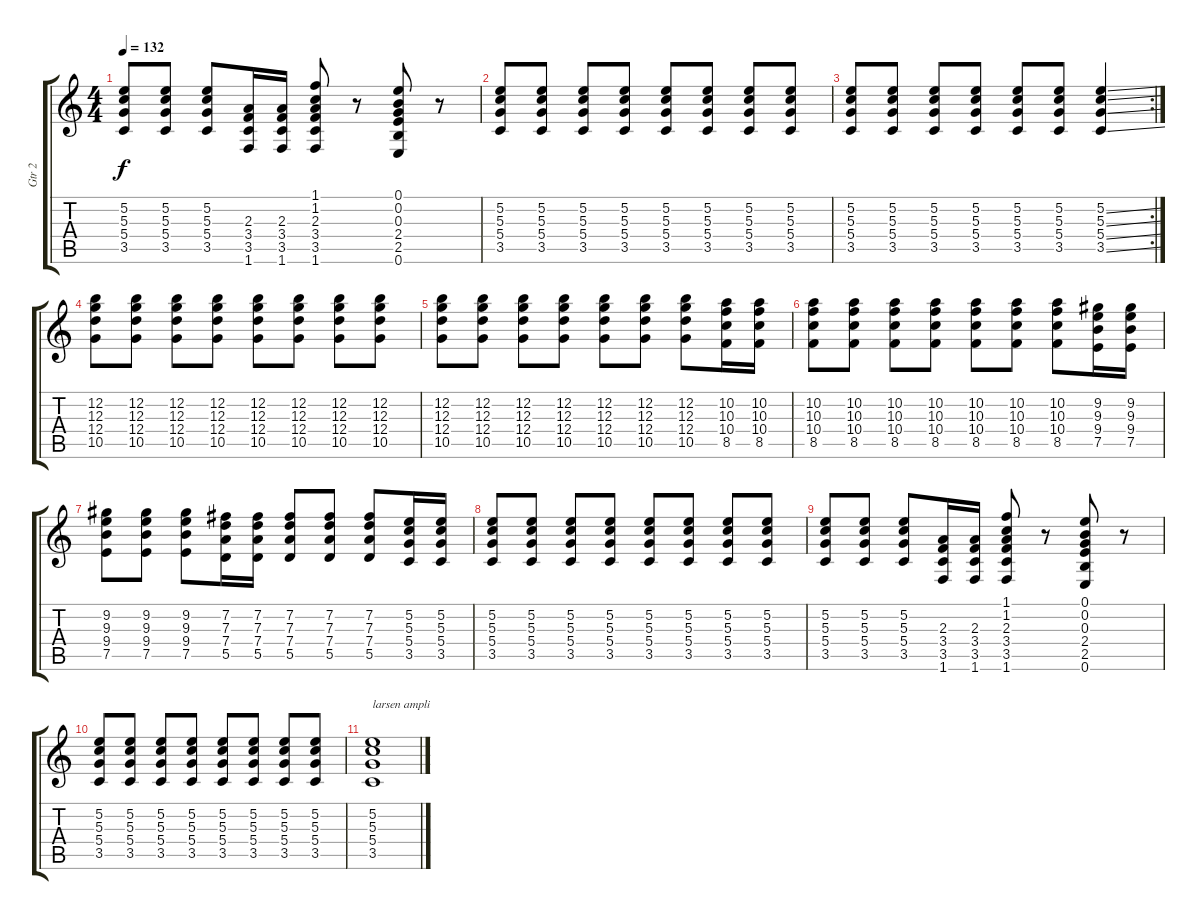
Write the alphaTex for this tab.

\track ("Gtr 2" "Gtr 2") {instrument distortionguitar}
\staff {score tabs}
\tuning (E4 B3 G3 D3 A2 E2) {hide}
\ts (4 4)
\tempo 132
\clef g2
\ks c
(5.2 5.3 5.4 3.5).8{dy f} (5.2 5.3 5.4 3.5).8 (5.2 5.3 5.4 3.5).8 (2.3 3.4 3.5 1.6).16 (2.3 3.4 3.5 1.6).16 (1.1 1.2 2.3 3.4 3.5 1.6).8 r.8 (0.1 0.2 0.3 2.4 2.5 0.6).8 r.8 |
(5.2 5.3 5.4 3.5).8 (5.2 5.3 5.4 3.5).8 (5.2 5.3 5.4 3.5).8 (5.2 5.3 5.4 3.5).8 (5.2 5.3 5.4 3.5).8 (5.2 5.3 5.4 3.5).8 (5.2 5.3 5.4 3.5).8 (5.2 5.3 5.4 3.5).8 |
\rc 2
(5.2 5.3 5.4 3.5).8 (5.2 5.3 5.4 3.5).8 (5.2 5.3 5.4 3.5).8 (5.2 5.3 5.4 3.5).8 (5.2 5.3 5.4 3.5).8 (5.2 5.3 5.4 3.5).8 (5.2{ss} 5.3{ss} 5.4{ss} 3.5{ss}).4 |
(12.2 12.3 12.4 10.5).8 (12.2 12.3 12.4 10.5).8 (12.2 12.3 12.4 10.5).8 (12.2 12.3 12.4 10.5).8 (12.2 12.3 12.4 10.5).8 (12.2 12.3 12.4 10.5).8 (12.2 12.3 12.4 10.5).8 (12.2 12.3 12.4 10.5).8 |
(12.2 12.3 12.4 10.5).8 (12.2 12.3 12.4 10.5).8 (12.2 12.3 12.4 10.5).8 (12.2 12.3 12.4 10.5).8 (12.2 12.3 12.4 10.5).8 (12.2 12.3 12.4 10.5).8 (12.2 12.3 12.4 10.5).8 (10.2 10.3 10.4 8.5).16 (10.2 10.3 10.4 8.5).16 |
(10.2 10.3 10.4 8.5).8 (10.2 10.3 10.4 8.5).8 (10.2 10.3 10.4 8.5).8 (10.2 10.3 10.4 8.5).8 (10.2 10.3 10.4 8.5).8 (10.2 10.3 10.4 8.5).8 (10.2 10.3 10.4 8.5).8 (9.2 9.3 9.4 7.5).16 (9.2 9.3 9.4 7.5).16 |
(9.2 9.3 9.4 7.5).8 (9.2 9.3 9.4 7.5).8 (9.2 9.3 9.4 7.5).8 (7.2 7.3 7.4 5.5).16 (7.2 7.3 7.4 5.5).16 (7.2 7.3 7.4 5.5).8 (7.2 7.3 7.4 5.5).8 (7.2 7.3 7.4 5.5).8 (5.2 5.3 5.4 3.5).16 (5.2 5.3 5.4 3.5).16 |
(5.2 5.3 5.4 3.5).8 (5.2 5.3 5.4 3.5).8 (5.2 5.3 5.4 3.5).8 (5.2 5.3 5.4 3.5).8 (5.2 5.3 5.4 3.5).8 (5.2 5.3 5.4 3.5).8 (5.2 5.3 5.4 3.5).8 (5.2 5.3 5.4 3.5).8 |
(5.2 5.3 5.4 3.5).8 (5.2 5.3 5.4 3.5).8 (5.2 5.3 5.4 3.5).8 (2.3 3.4 3.5 1.6).16 (2.3 3.4 3.5 1.6).16 (1.1 1.2 2.3 3.4 3.5 1.6).8 r.8 (0.1 0.2 0.3 2.4 2.5 0.6).8 r.8 |
(5.2 5.3 5.4 3.5).8 (5.2 5.3 5.4 3.5).8 (5.2 5.3 5.4 3.5).8 (5.2 5.3 5.4 3.5).8 (5.2 5.3 5.4 3.5).8 (5.2 5.3 5.4 3.5).8 (5.2 5.3 5.4 3.5).8 (5.2 5.3 5.4 3.5).8 |
(5.2 5.3 5.4 3.5).1{txt "larsen ampli"}
